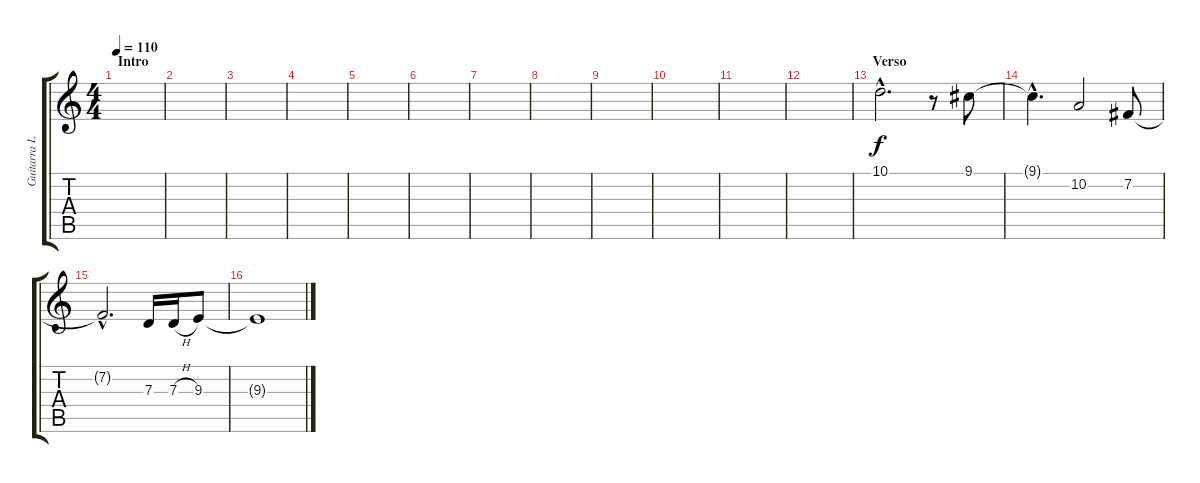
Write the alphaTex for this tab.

\track ("Guitarra Limpia" "Guitarra L") {instrument pad6metallic}
\staff {score tabs}
\tuning (E4 B3 G3 D3 A2 E2) {hide}
\ts (4 4)
\section ("" "Intro")
\tempo 110
\clef g2
\ks c
|
|
|
|
|
|
|
|
|
|
|
|
\section ("" "Verso")
10.1{hac}.2{d} r.8 9.1.8 |
9.1{hac t}.4{d} 10.2.2 7.2.8 |
7.2{hac t}.2{d} 7.3.16 7.3{h}.16 9.3.8 |
9.3{t}.1
